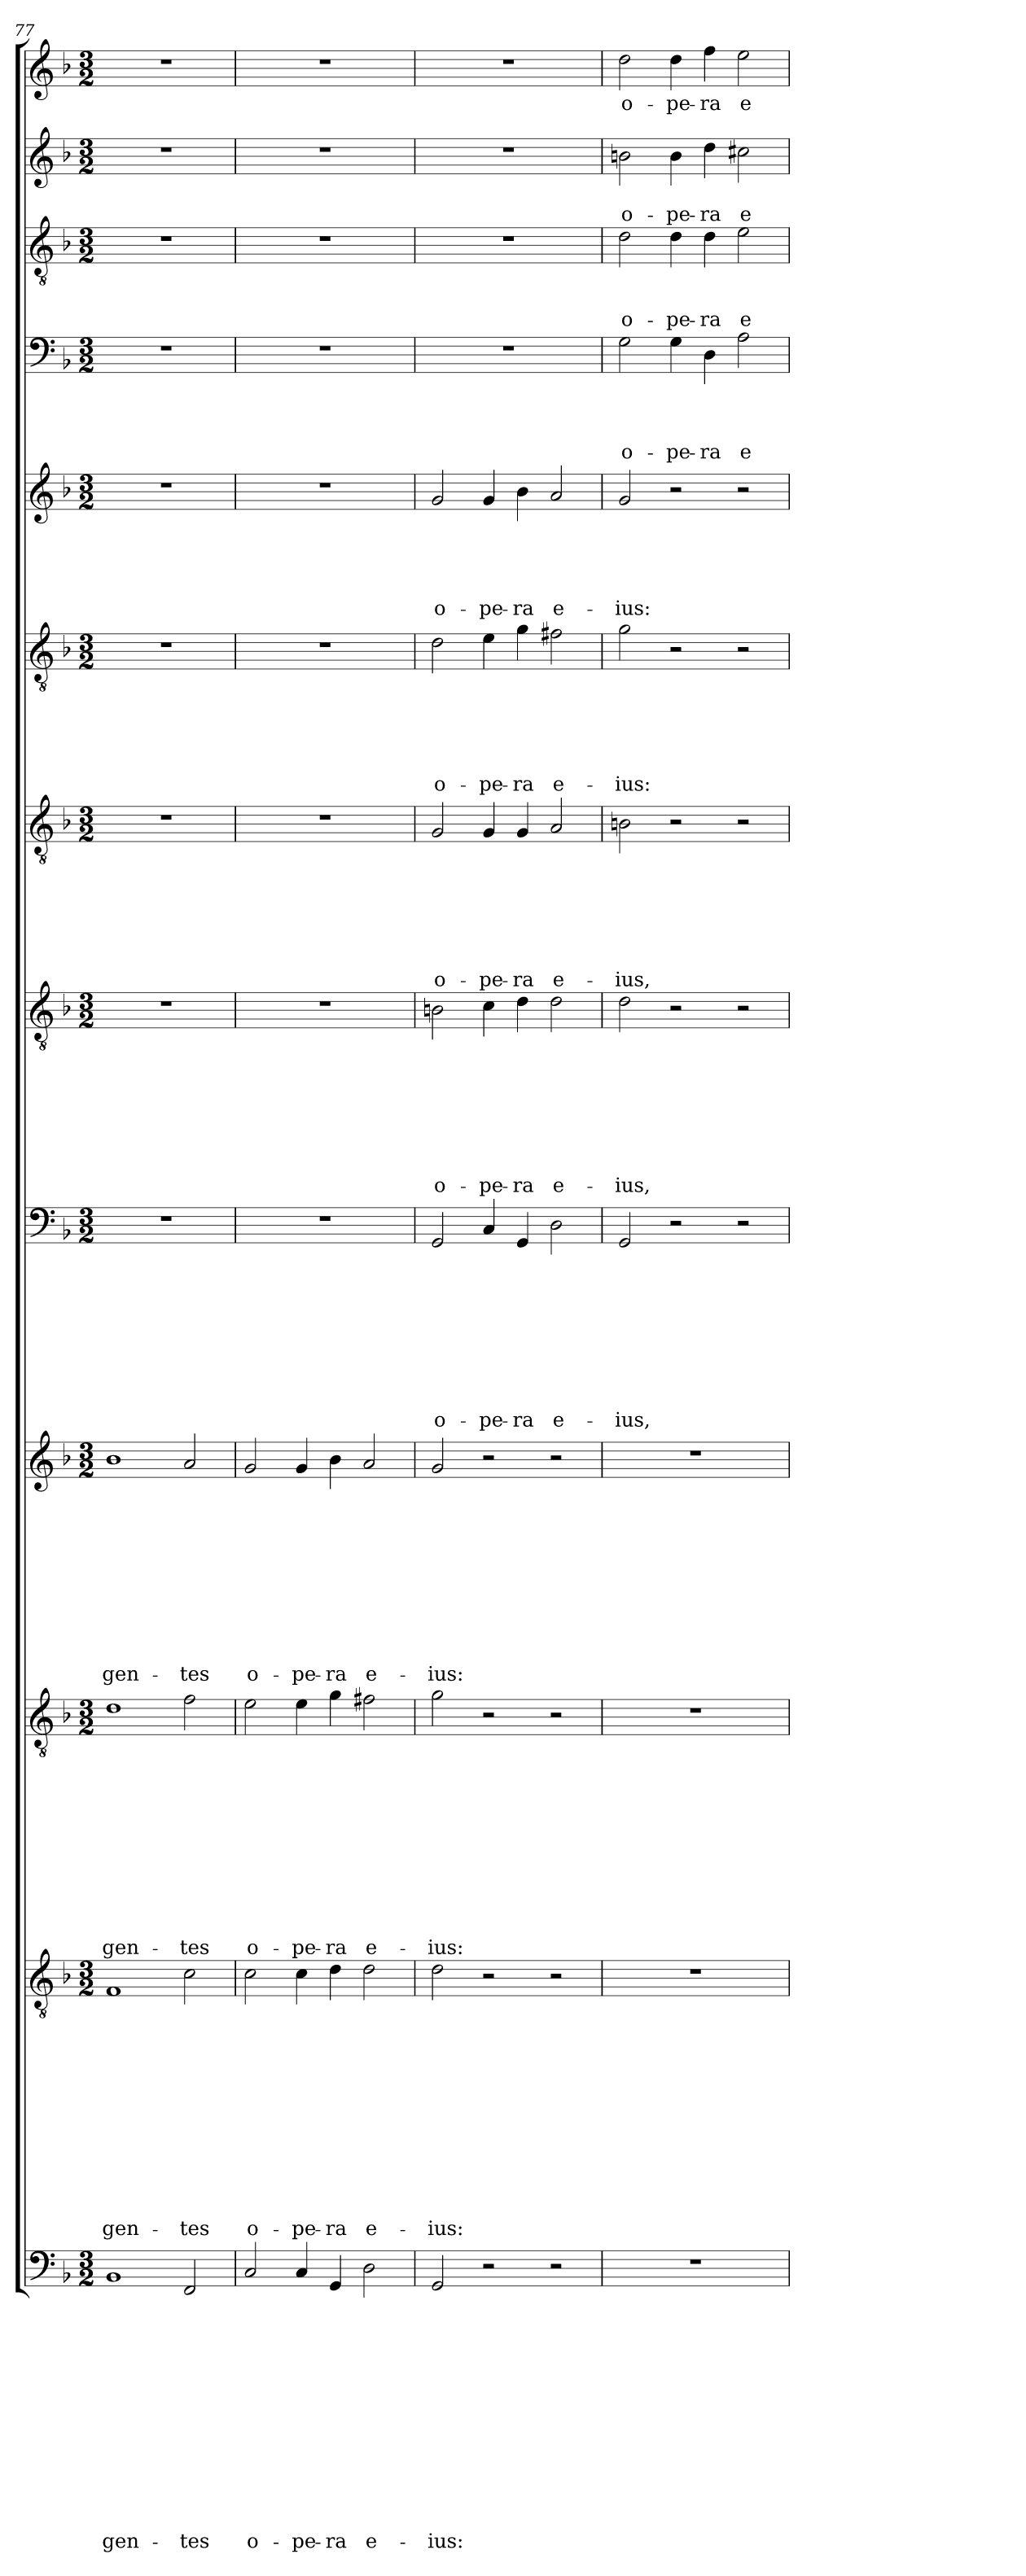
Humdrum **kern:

**kern	**text	**text	**text	**text	**text	**text	**text	**text	**text	**text	**text	**text	**text	**kern	**text	**text	**text	**text	**text	**text	**text	**text	**text	**text	**text	**text	**kern	**text	**text	**text	**text	**text	**text	**text	**text	**text	**text	**text	**kern	**text	**text	**text	**text	**text	**text	**text	**text	**text	**text	**kern	**text	**text	**text	**text	**text	**text	**text	**text	**text	**kern	**text	**text	**text	**text	**text	**text	**text	**text	**kern	**text	**text	**text	**text	**text	**text	**text	**kern	**text	**text	**text	**text	**text	**text	**kern	**text	**text	**text	**text	**text	**kern	**text	**text	**text	**text	**kern	**text	**text	**text	**kern	**text	**text	**kern	**text
*part13	*part13	*part13	*part13	*part13	*part13	*part13	*part13	*part13	*part13	*part13	*part13	*part13	*part13	*part12	*part12	*part12	*part12	*part12	*part12	*part12	*part12	*part12	*part12	*part12	*part12	*part12	*part11	*part11	*part11	*part11	*part11	*part11	*part11	*part11	*part11	*part11	*part11	*part11	*part10	*part10	*part10	*part10	*part10	*part10	*part10	*part10	*part10	*part10	*part10	*part9	*part9	*part9	*part9	*part9	*part9	*part9	*part9	*part9	*part9	*part8	*part8	*part8	*part8	*part8	*part8	*part8	*part8	*part8	*part7	*part7	*part7	*part7	*part7	*part7	*part7	*part7	*part6	*part6	*part6	*part6	*part6	*part6	*part6	*part5	*part5	*part5	*part5	*part5	*part5	*part4	*part4	*part4	*part4	*part4	*part3	*part3	*part3	*part3	*part2	*part2	*part2	*part1	*part1
*staff13	*staff13	*staff13	*staff13	*staff13	*staff13	*staff13	*staff13	*staff13	*staff13	*staff13	*staff13	*staff13	*staff13	*staff12	*staff12	*staff12	*staff12	*staff12	*staff12	*staff12	*staff12	*staff12	*staff12	*staff12	*staff12	*staff12	*staff11	*staff11	*staff11	*staff11	*staff11	*staff11	*staff11	*staff11	*staff11	*staff11	*staff11	*staff11	*staff10	*staff10	*staff10	*staff10	*staff10	*staff10	*staff10	*staff10	*staff10	*staff10	*staff10	*staff9	*staff9	*staff9	*staff9	*staff9	*staff9	*staff9	*staff9	*staff9	*staff9	*staff8	*staff8	*staff8	*staff8	*staff8	*staff8	*staff8	*staff8	*staff8	*staff7	*staff7	*staff7	*staff7	*staff7	*staff7	*staff7	*staff7	*staff6	*staff6	*staff6	*staff6	*staff6	*staff6	*staff6	*staff5	*staff5	*staff5	*staff5	*staff5	*staff5	*staff4	*staff4	*staff4	*staff4	*staff4	*staff3	*staff3	*staff3	*staff3	*staff2	*staff2	*staff2	*staff1	*staff1
*clefF4	*	*	*	*	*	*	*	*	*	*	*	*	*	*clefGv2	*	*	*	*	*	*	*	*	*	*	*	*	*clefGv2	*	*	*	*	*	*	*	*	*	*	*	*clefG2	*	*	*	*	*	*	*	*	*	*	*clefF4	*	*	*	*	*	*	*	*	*	*clefGv2	*	*	*	*	*	*	*	*	*clefGv2	*	*	*	*	*	*	*	*clefGv2	*	*	*	*	*	*	*clefG2	*	*	*	*	*	*clefF4	*	*	*	*	*clefGv2	*	*	*	*clefG2	*	*	*clefG2	*
*k[b-]	*	*	*	*	*	*	*	*	*	*	*	*	*	*k[b-]	*	*	*	*	*	*	*	*	*	*	*	*	*k[b-]	*	*	*	*	*	*	*	*	*	*	*	*k[b-]	*	*	*	*	*	*	*	*	*	*	*k[b-]	*	*	*	*	*	*	*	*	*	*k[b-]	*	*	*	*	*	*	*	*	*k[b-]	*	*	*	*	*	*	*	*k[b-]	*	*	*	*	*	*	*k[b-]	*	*	*	*	*	*k[b-]	*	*	*	*	*k[b-]	*	*	*	*k[b-]	*	*	*k[b-]	*
*F:	*	*	*	*	*	*	*	*	*	*	*	*	*	*F:	*	*	*	*	*	*	*	*	*	*	*	*	*F:	*	*	*	*	*	*	*	*	*	*	*	*F:	*	*	*	*	*	*	*	*	*	*	*F:	*	*	*	*	*	*	*	*	*	*F:	*	*	*	*	*	*	*	*	*F:	*	*	*	*	*	*	*	*F:	*	*	*	*	*	*	*F:	*	*	*	*	*	*F:	*	*	*	*	*F:	*	*	*	*F:	*	*	*F:	*
*M3/2	*	*	*	*	*	*	*	*	*	*	*	*	*	*M3/2	*	*	*	*	*	*	*	*	*	*	*	*	*M3/2	*	*	*	*	*	*	*	*	*	*	*	*M3/2	*	*	*	*	*	*	*	*	*	*	*M3/2	*	*	*	*	*	*	*	*	*	*M3/2	*	*	*	*	*	*	*	*	*M3/2	*	*	*	*	*	*	*	*M3/2	*	*	*	*	*	*	*M3/2	*	*	*	*	*	*M3/2	*	*	*	*	*M3/2	*	*	*	*M3/2	*	*	*M3/2	*
=77	=77	=77	=77	=77	=77	=77	=77	=77	=77	=77	=77	=77	=77	=77	=77	=77	=77	=77	=77	=77	=77	=77	=77	=77	=77	=77	=77	=77	=77	=77	=77	=77	=77	=77	=77	=77	=77	=77	=77	=77	=77	=77	=77	=77	=77	=77	=77	=77	=77	=77	=77	=77	=77	=77	=77	=77	=77	=77	=77	=77	=77	=77	=77	=77	=77	=77	=77	=77	=77	=77	=77	=77	=77	=77	=77	=77	=77	=77	=77	=77	=77	=77	=77	=77	=77	=77	=77	=77	=77	=77	=77	=77	=77	=77	=77	=77	=77	=77	=77	=77	=77	=77	=77
!	!	!	!	!	!	!	!	!	!	!	!	!	!LO:LY:b	!	!	!	!	!	!	!	!	!	!	!	!	!LO:LY:b	!	!	!	!	!	!	!	!	!	!	!	!LO:LY:b	!	!	!	!	!	!	!	!	!	!	!LO:LY:b	!	!	!	!	!	!	!	!	!	!	!	!	!	!	!	!	!	!	!	!	!	!	!	!	!	!	!	!	!	!	!	!	!	!	!	!	!	!	!	!	!	!	!	!	!	!	!	!	!	!	!	!	!	!
1BB-	.	.	.	.	.	.	.	.	.	.	.	.	gen-	1F	.	.	.	.	.	.	.	.	.	.	.	gen-	1d	.	.	.	.	.	.	.	.	.	.	gen-	1b-	.	.	.	.	.	.	.	.	.	gen-	1.r	.	.	.	.	.	.	.	.	.	1.r	.	.	.	.	.	.	.	.	1.r	.	.	.	.	.	.	.	1.r	.	.	.	.	.	.	1.r	.	.	.	.	.	1.r	.	.	.	.	1.r	.	.	.	1.r	.	.	1.r	.
!	!	!	!	!	!	!	!	!	!	!	!	!	!LO:LY:b	!	!	!	!	!	!	!	!	!	!	!	!	!LO:LY:b	!	!	!	!	!	!	!	!	!	!	!	!LO:LY:b	!	!	!	!	!	!	!	!	!	!	!LO:LY:b	!	!	!	!	!	!	!	!	!	!	!	!	!	!	!	!	!	!	!	!	!	!	!	!	!	!	!	!	!	!	!	!	!	!	!	!	!	!	!	!	!	!	!	!	!	!	!	!	!	!	!	!	!	!
2FF/	.	.	.	.	.	.	.	.	.	.	.	.	-tes	2c\	.	.	.	.	.	.	.	.	.	.	.	-tes	2f\	.	.	.	.	.	.	.	.	.	.	-tes	2a/	.	.	.	.	.	.	.	.	.	-tes	.	.	.	.	.	.	.	.	.	.	.	.	.	.	.	.	.	.	.	.	.	.	.	.	.	.	.	.	.	.	.	.	.	.	.	.	.	.	.	.	.	.	.	.	.	.	.	.	.	.	.	.	.	.
=78	=78	=78	=78	=78	=78	=78	=78	=78	=78	=78	=78	=78	=78	=78	=78	=78	=78	=78	=78	=78	=78	=78	=78	=78	=78	=78	=78	=78	=78	=78	=78	=78	=78	=78	=78	=78	=78	=78	=78	=78	=78	=78	=78	=78	=78	=78	=78	=78	=78	=78	=78	=78	=78	=78	=78	=78	=78	=78	=78	=78	=78	=78	=78	=78	=78	=78	=78	=78	=78	=78	=78	=78	=78	=78	=78	=78	=78	=78	=78	=78	=78	=78	=78	=78	=78	=78	=78	=78	=78	=78	=78	=78	=78	=78	=78	=78	=78	=78	=78	=78	=78	=78	=78
!	!	!	!	!	!	!	!	!	!	!	!	!	!LO:LY:b	!	!	!	!	!	!	!	!	!	!	!	!	!LO:LY:b	!	!	!	!	!	!	!	!	!	!	!	!LO:LY:b	!	!	!	!	!	!	!	!	!	!	!LO:LY:b	!	!	!	!	!	!	!	!	!	!	!	!	!	!	!	!	!	!	!	!	!	!	!	!	!	!	!	!	!	!	!	!	!	!	!	!	!	!	!	!	!	!	!	!	!	!	!	!	!	!	!	!	!	!
2C/	.	.	.	.	.	.	.	.	.	.	.	.	o-	2c\	.	.	.	.	.	.	.	.	.	.	.	o-	2e\	.	.	.	.	.	.	.	.	.	.	o-	2g/	.	.	.	.	.	.	.	.	.	o-	1.r	.	.	.	.	.	.	.	.	.	1.r	.	.	.	.	.	.	.	.	1.r	.	.	.	.	.	.	.	1.r	.	.	.	.	.	.	1.r	.	.	.	.	.	1.r	.	.	.	.	1.r	.	.	.	1.r	.	.	1.r	.
!	!	!	!	!	!	!	!	!	!	!	!	!	!LO:LY:b	!	!	!	!	!	!	!	!	!	!	!	!	!LO:LY:b	!	!	!	!	!	!	!	!	!	!	!	!LO:LY:b	!	!	!	!	!	!	!	!	!	!	!LO:LY:b	!	!	!	!	!	!	!	!	!	!	!	!	!	!	!	!	!	!	!	!	!	!	!	!	!	!	!	!	!	!	!	!	!	!	!	!	!	!	!	!	!	!	!	!	!	!	!	!	!	!	!	!	!	!
4C/	.	.	.	.	.	.	.	.	.	.	.	.	-pe-	4c\	.	.	.	.	.	.	.	.	.	.	.	-pe-	4e\	.	.	.	.	.	.	.	.	.	.	-pe-	4g/	.	.	.	.	.	.	.	.	.	-pe-	.	.	.	.	.	.	.	.	.	.	.	.	.	.	.	.	.	.	.	.	.	.	.	.	.	.	.	.	.	.	.	.	.	.	.	.	.	.	.	.	.	.	.	.	.	.	.	.	.	.	.	.	.	.
!	!	!	!	!	!	!	!	!	!	!	!	!	!LO:LY:b	!	!	!	!	!	!	!	!	!	!	!	!	!LO:LY:b	!	!	!	!	!	!	!	!	!	!	!	!LO:LY:b	!	!	!	!	!	!	!	!	!	!	!LO:LY:b	!	!	!	!	!	!	!	!	!	!	!	!	!	!	!	!	!	!	!	!	!	!	!	!	!	!	!	!	!	!	!	!	!	!	!	!	!	!	!	!	!	!	!	!	!	!	!	!	!	!	!	!	!	!
4GG/	.	.	.	.	.	.	.	.	.	.	.	.	-ra	4d\	.	.	.	.	.	.	.	.	.	.	.	-ra	4g\	.	.	.	.	.	.	.	.	.	.	-ra	4b-\	.	.	.	.	.	.	.	.	.	-ra	.	.	.	.	.	.	.	.	.	.	.	.	.	.	.	.	.	.	.	.	.	.	.	.	.	.	.	.	.	.	.	.	.	.	.	.	.	.	.	.	.	.	.	.	.	.	.	.	.	.	.	.	.	.
!	!	!	!	!	!	!	!	!	!	!	!	!	!LO:LY:b	!	!	!	!	!	!	!	!	!	!	!	!	!LO:LY:b	!	!	!	!	!	!	!	!	!	!	!	!LO:LY:b	!	!	!	!	!	!	!	!	!	!	!LO:LY:b	!	!	!	!	!	!	!	!	!	!	!	!	!	!	!	!	!	!	!	!	!	!	!	!	!	!	!	!	!	!	!	!	!	!	!	!	!	!	!	!	!	!	!	!	!	!	!	!	!	!	!	!	!	!
2D\	.	.	.	.	.	.	.	.	.	.	.	.	e-	2d\	.	.	.	.	.	.	.	.	.	.	.	e-	2f#X\	.	.	.	.	.	.	.	.	.	.	e-	2a/	.	.	.	.	.	.	.	.	.	e-	.	.	.	.	.	.	.	.	.	.	.	.	.	.	.	.	.	.	.	.	.	.	.	.	.	.	.	.	.	.	.	.	.	.	.	.	.	.	.	.	.	.	.	.	.	.	.	.	.	.	.	.	.	.
=79	=79	=79	=79	=79	=79	=79	=79	=79	=79	=79	=79	=79	=79	=79	=79	=79	=79	=79	=79	=79	=79	=79	=79	=79	=79	=79	=79	=79	=79	=79	=79	=79	=79	=79	=79	=79	=79	=79	=79	=79	=79	=79	=79	=79	=79	=79	=79	=79	=79	=79	=79	=79	=79	=79	=79	=79	=79	=79	=79	=79	=79	=79	=79	=79	=79	=79	=79	=79	=79	=79	=79	=79	=79	=79	=79	=79	=79	=79	=79	=79	=79	=79	=79	=79	=79	=79	=79	=79	=79	=79	=79	=79	=79	=79	=79	=79	=79	=79	=79	=79	=79	=79	=79
!	!	!	!	!	!	!	!	!	!	!	!	!	!LO:LY:b	!	!	!	!	!	!	!	!	!	!	!	!	!LO:LY:b	!	!	!	!	!	!	!	!	!	!	!	!LO:LY:b	!	!	!	!	!	!	!	!	!	!	!LO:LY:b	!	!	!	!	!	!	!	!	!	!LO:LY:b	!	!	!	!	!	!	!	!	!LO:LY:b	!	!	!	!	!	!	!	!LO:LY:b	!	!	!	!	!	!	!LO:LY:b	!	!	!	!	!	!LO:LY:b	!	!	!	!	!	!	!	!	!	!	!	!	!	!
2GG/	.	.	.	.	.	.	.	.	.	.	.	.	-ius:	2d\	.	.	.	.	.	.	.	.	.	.	.	-ius:	2g\	.	.	.	.	.	.	.	.	.	.	-ius:	2g/	.	.	.	.	.	.	.	.	.	-ius:	2GG/	.	.	.	.	.	.	.	.	o-	2Bn\	.	.	.	.	.	.	.	o-	2G/	.	.	.	.	.	.	o-	2d\	.	.	.	.	.	o-	2g/	.	.	.	.	o-	1.r	.	.	.	.	1.r	.	.	.	1.r	.	.	1.r	.
!	!	!	!	!	!	!	!	!	!	!	!	!	!	!	!	!	!	!	!	!	!	!	!	!	!	!	!	!	!	!	!	!	!	!	!	!	!	!	!	!	!	!	!	!	!	!	!	!	!	!	!	!	!	!	!	!	!	!	!LO:LY:b	!	!	!	!	!	!	!	!	!LO:LY:b	!	!	!	!	!	!	!	!LO:LY:b	!	!	!	!	!	!	!LO:LY:b	!	!	!	!	!	!LO:LY:b	!	!	!	!	!	!	!	!	!	!	!	!	!	!
2r	.	.	.	.	.	.	.	.	.	.	.	.	.	2r	.	.	.	.	.	.	.	.	.	.	.	.	2r	.	.	.	.	.	.	.	.	.	.	.	2r	.	.	.	.	.	.	.	.	.	.	4C/	.	.	.	.	.	.	.	.	-pe-	4c\	.	.	.	.	.	.	.	-pe-	4G/	.	.	.	.	.	.	-pe-	4e\	.	.	.	.	.	-pe-	4g/	.	.	.	.	-pe-	.	.	.	.	.	.	.	.	.	.	.	.	.	.
!	!	!	!	!	!	!	!	!	!	!	!	!	!	!	!	!	!	!	!	!	!	!	!	!	!	!	!	!	!	!	!	!	!	!	!	!	!	!	!	!	!	!	!	!	!	!	!	!	!	!	!	!	!	!	!	!	!	!	!LO:LY:b	!	!	!	!	!	!	!	!	!LO:LY:b	!	!	!	!	!	!	!	!LO:LY:b	!	!	!	!	!	!	!LO:LY:b	!	!	!	!	!	!LO:LY:b	!	!	!	!	!	!	!	!	!	!	!	!	!	!
.	.	.	.	.	.	.	.	.	.	.	.	.	.	.	.	.	.	.	.	.	.	.	.	.	.	.	.	.	.	.	.	.	.	.	.	.	.	.	.	.	.	.	.	.	.	.	.	.	.	4GG/	.	.	.	.	.	.	.	.	-ra	4d\	.	.	.	.	.	.	.	-ra	4G/	.	.	.	.	.	.	-ra	4g\	.	.	.	.	.	-ra	4b-\	.	.	.	.	-ra	.	.	.	.	.	.	.	.	.	.	.	.	.	.
!	!	!	!	!	!	!	!	!	!	!	!	!	!	!	!	!	!	!	!	!	!	!	!	!	!	!	!	!	!	!	!	!	!	!	!	!	!	!	!	!	!	!	!	!	!	!	!	!	!	!	!	!	!	!	!	!	!	!	!LO:LY:b	!	!	!	!	!	!	!	!	!LO:LY:b	!	!	!	!	!	!	!	!LO:LY:b	!	!	!	!	!	!	!LO:LY:b	!	!	!	!	!	!LO:LY:b	!	!	!	!	!	!	!	!	!	!	!	!	!	!
2r	.	.	.	.	.	.	.	.	.	.	.	.	.	2r	.	.	.	.	.	.	.	.	.	.	.	.	2r	.	.	.	.	.	.	.	.	.	.	.	2r	.	.	.	.	.	.	.	.	.	.	2D\	.	.	.	.	.	.	.	.	e-	2d\	.	.	.	.	.	.	.	e-	2A/	.	.	.	.	.	.	e-	2f#X\	.	.	.	.	.	e-	2a/	.	.	.	.	e-	.	.	.	.	.	.	.	.	.	.	.	.	.	.
=80	=80	=80	=80	=80	=80	=80	=80	=80	=80	=80	=80	=80	=80	=80	=80	=80	=80	=80	=80	=80	=80	=80	=80	=80	=80	=80	=80	=80	=80	=80	=80	=80	=80	=80	=80	=80	=80	=80	=80	=80	=80	=80	=80	=80	=80	=80	=80	=80	=80	=80	=80	=80	=80	=80	=80	=80	=80	=80	=80	=80	=80	=80	=80	=80	=80	=80	=80	=80	=80	=80	=80	=80	=80	=80	=80	=80	=80	=80	=80	=80	=80	=80	=80	=80	=80	=80	=80	=80	=80	=80	=80	=80	=80	=80	=80	=80	=80	=80	=80	=80	=80	=80	=80
!	!	!	!	!	!	!	!	!	!	!	!	!	!	!	!	!	!	!	!	!	!	!	!	!	!	!	!	!	!	!	!	!	!	!	!	!	!	!	!	!	!	!	!	!	!	!	!	!	!	!	!	!	!	!	!	!	!	!	!LO:LY:b	!	!	!	!	!	!	!	!	!LO:LY:b	!	!	!	!	!	!	!	!LO:LY:b	!	!	!	!	!	!	!LO:LY:b	!	!	!	!	!	!LO:LY:b	!	!	!	!	!LO:LY:b	!	!	!	!LO:LY:b	!	!	!LO:LY:b	!	!LO:LY:b
1.r	.	.	.	.	.	.	.	.	.	.	.	.	.	1.r	.	.	.	.	.	.	.	.	.	.	.	.	1.r	.	.	.	.	.	.	.	.	.	.	.	1.r	.	.	.	.	.	.	.	.	.	.	2GG/	.	.	.	.	.	.	.	.	-ius,	2d\	.	.	.	.	.	.	.	-ius,	2Bn\	.	.	.	.	.	.	-ius,	2g\	.	.	.	.	.	-ius:	2g/	.	.	.	.	-ius:	2G\	.	.	.	o-	2d\	.	.	o-	2bn\	.	o-	2dd\	o-
!	!	!	!	!	!	!	!	!	!	!	!	!	!	!	!	!	!	!	!	!	!	!	!	!	!	!	!	!	!	!	!	!	!	!	!	!	!	!	!	!	!	!	!	!	!	!	!	!	!	!	!	!	!	!	!	!	!	!	!	!	!	!	!	!	!	!	!	!	!	!	!	!	!	!	!	!	!	!	!	!	!	!	!	!	!	!	!	!	!	!	!	!	!	!LO:LY:b	!	!	!	!LO:LY:b	!	!	!LO:LY:b	!	!LO:LY:b
.	.	.	.	.	.	.	.	.	.	.	.	.	.	.	.	.	.	.	.	.	.	.	.	.	.	.	.	.	.	.	.	.	.	.	.	.	.	.	.	.	.	.	.	.	.	.	.	.	.	2r	.	.	.	.	.	.	.	.	.	2r	.	.	.	.	.	.	.	.	2r	.	.	.	.	.	.	.	2r	.	.	.	.	.	.	2r	.	.	.	.	.	4G\	.	.	.	-pe-	4d\	.	.	-pe-	4b\	.	-pe-	4dd\	-pe-
!	!	!	!	!	!	!	!	!	!	!	!	!	!	!	!	!	!	!	!	!	!	!	!	!	!	!	!	!	!	!	!	!	!	!	!	!	!	!	!	!	!	!	!	!	!	!	!	!	!	!	!	!	!	!	!	!	!	!	!	!	!	!	!	!	!	!	!	!	!	!	!	!	!	!	!	!	!	!	!	!	!	!	!	!	!	!	!	!	!	!	!	!	!	!LO:LY:b	!	!	!	!LO:LY:b	!	!	!LO:LY:b	!	!LO:LY:b
.	.	.	.	.	.	.	.	.	.	.	.	.	.	.	.	.	.	.	.	.	.	.	.	.	.	.	.	.	.	.	.	.	.	.	.	.	.	.	.	.	.	.	.	.	.	.	.	.	.	.	.	.	.	.	.	.	.	.	.	.	.	.	.	.	.	.	.	.	.	.	.	.	.	.	.	.	.	.	.	.	.	.	.	.	.	.	.	.	.	4D\	.	.	.	-ra	4d\	.	.	-ra	4dd\	.	-ra	4ff\	-ra
!	!	!	!	!	!	!	!	!	!	!	!	!	!	!	!	!	!	!	!	!	!	!	!	!	!	!	!	!	!	!	!	!	!	!	!	!	!	!	!	!	!	!	!	!	!	!	!	!	!	!	!	!	!	!	!	!	!	!	!	!	!	!	!	!	!	!	!	!	!	!	!	!	!	!	!	!	!	!	!	!	!	!	!	!	!	!	!	!	!	!	!	!	!	!LO:LY:b	!	!	!	!LO:LY:b	!	!	!LO:LY:b	!	!LO:LY:b
.	.	.	.	.	.	.	.	.	.	.	.	.	.	.	.	.	.	.	.	.	.	.	.	.	.	.	.	.	.	.	.	.	.	.	.	.	.	.	.	.	.	.	.	.	.	.	.	.	.	2r	.	.	.	.	.	.	.	.	.	2r	.	.	.	.	.	.	.	.	2r	.	.	.	.	.	.	.	2r	.	.	.	.	.	.	2r	.	.	.	.	.	2A\	.	.	.	e-	2e\	.	.	e-	2cc#X\	.	e-	2ee\	e-
=	=	=	=	=	=	=	=	=	=	=	=	=	=	=	=	=	=	=	=	=	=	=	=	=	=	=	=	=	=	=	=	=	=	=	=	=	=	=	=	=	=	=	=	=	=	=	=	=	=	=	=	=	=	=	=	=	=	=	=	=	=	=	=	=	=	=	=	=	=	=	=	=	=	=	=	=	=	=	=	=	=	=	=	=	=	=	=	=	=	=	=	=	=	=	=	=	=	=	=	=	=	=	=
*-	*-	*-	*-	*-	*-	*-	*-	*-	*-	*-	*-	*-	*-	*-	*-	*-	*-	*-	*-	*-	*-	*-	*-	*-	*-	*-	*-	*-	*-	*-	*-	*-	*-	*-	*-	*-	*-	*-	*-	*-	*-	*-	*-	*-	*-	*-	*-	*-	*-	*-	*-	*-	*-	*-	*-	*-	*-	*-	*-	*-	*-	*-	*-	*-	*-	*-	*-	*-	*-	*-	*-	*-	*-	*-	*-	*-	*-	*-	*-	*-	*-	*-	*-	*-	*-	*-	*-	*-	*-	*-	*-	*-	*-	*-	*-	*-	*-	*-	*-	*-	*-	*-	*-
